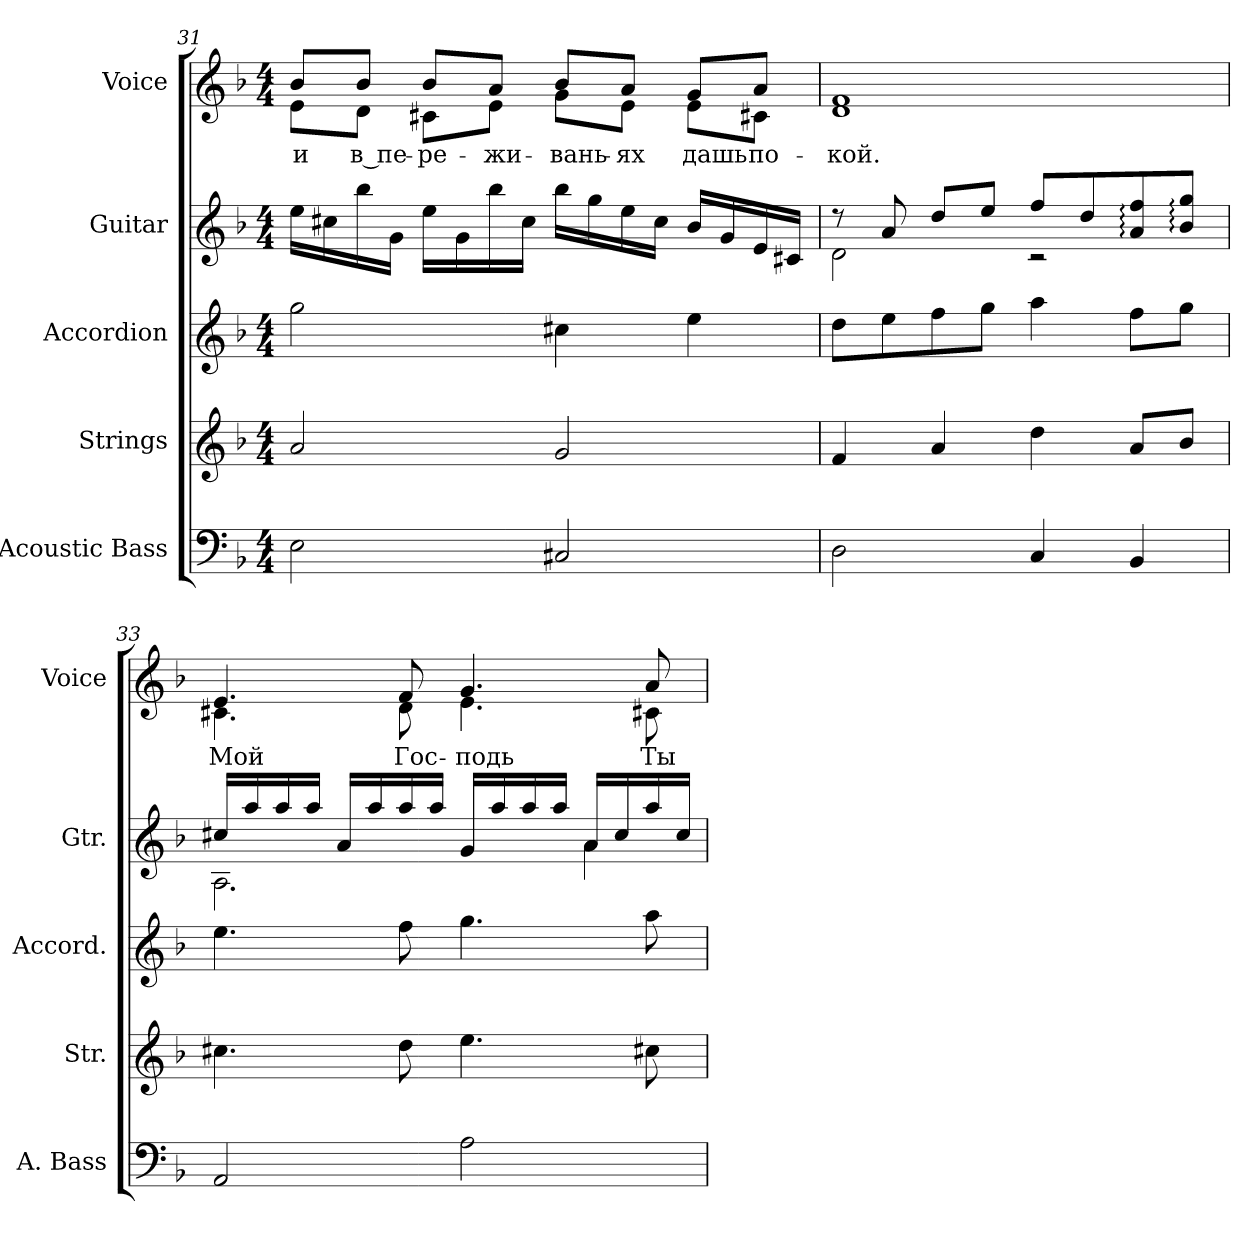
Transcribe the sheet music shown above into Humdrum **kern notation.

**kern	**kern	**kern	**kern	**kern	**text
*part5	*part4	*part3	*part2	*part1	*part1
*staff5	*staff4	*staff3	*staff2	*staff1	*staff1
*I"Acoustic Bass	*I"Strings	*I"Accordion	*I"Guitar	*I"Voice	*
*I'A. Bass	*I'Str.	*I'Accord.	*I'Gtr.	*I'Voice	*
*clefF4	*clefG2	*clefG2	*clefG2	*clefG2	*
*ITrd7c12	*	*	*ITrd7c12	*	*
*k[b-]	*k[b-]	*k[b-]	*k[b-]	*k[b-]	*
*d:	*d:	*d:	*d:	*d:	*
*M4/4	*M4/4	*M4/4	*M4/4	*M4/4	*
=31	=31	=31	=31	=31	=31
!	!	!	!	!	!LO:LY:b:color=#000000
*	*	*	*	*^	*
2EEi\	2ai/	2ggi\	16ei\LL	8b-i/L	8ei\L	и
.	.	.	16c#Xi\	.	.	.
!	!	!	!	!	!	!LO:LY:b:color=#000000
.	.	.	16b-i\	8b-i/J	8di\J	в пе-
.	.	.	16Gi\JJ	.	.	.
!	!	!	!	!	!	!LO:LY:b:color=#000000
.	.	.	16ei\LL	8b-i/L	8c#Xi\L	-ре-
.	.	.	16Gi\	.	.	.
!	!	!	!	!	!	!LO:LY:b:color=#000000
.	.	.	16b-i\	8ai/J	8ei\J	-жи-
.	.	.	16c#i\JJ	.	.	.
!	!	!	!	!	!	!LO:LY:b:color=#000000
2CC#Xi/	2gi/	4cc#Xi\	16b-i\LL	8b-i/L	8gi\L	-вань-
.	.	.	16gi\	.	.	.
!	!	!	!	!	!	!LO:LY:b:color=#000000
.	.	.	16ei\	8ai/J	8ei\J	-ях
.	.	.	16c#i\JJ	.	.	.
!	!	!	!	!	!	!LO:LY:b:color=#000000
.	.	4eei\	16B-i/LL	8gi/L	8ei\L	дашь
.	.	.	16Gi/	.	.	.
!	!	!	!	!	!	!LO:LY:b:color=#000000
.	.	.	16Ei/	8ai/J	8c#Xi\J	по-
.	.	.	16C#Xi/JJ	.	.	.
*	*	*	*	*v	*v	*
!!LO:LB:g=z
=32	=32	=32	=32	=32	=32
*	*	*	*^	*	*
!	!	!	!	!	!	!LO:LY:b:color=#000000
2DDi\	4fi/	8ddi\L	8r	2Di\	1di 1fi	-кой.
.	.	8eei\	8Ai/	.	.	.
.	4ai/	8ffi\	8di/L	.	.	.
.	.	8ggi\J	8ei/J	.	.	.
4CCi/	4ddi\	4aai\	8fi/L	2r	.	.
.	.	.	8di/	.	.	.
4BBB-i/	8ai/L	8ffi\L	8Ai/: 8fi:	.	.	.
.	8b-i/J	8ggi\J	8B-i/: 8gi:J	.	.	.
=33	=33	=33	=33	=33	=33	=33
!	!	!	!	!	!	!LO:LY:b:color=#000000
*	*	*	*	*	*^	*
2AAAi/	4.cc#Xi\	4.eei\	16c#Xi/LL	2.AAi\	4.ei/	4.c#Xi\	Мой
.	.	.	16ai/	.	.	.	.
.	.	.	16ai/	.	.	.	.
.	.	.	16ai/JJ	.	.	.	.
.	.	.	16Ai/LL	.	.	.	.
.	.	.	16ai/	.	.	.	.
!	!	!	!	!	!	!	!LO:LY:b:color=#000000
.	8ddi\	8ffi\	16ai/	.	8fi/	8di\	Гос-
.	.	.	16ai/JJ	.	.	.	.
!	!	!	!	!	!	!	!LO:LY:b:color=#000000
2AAi\	4.eei\	4.ggi\	16Gi/LL	.	4.gi/	4.ei\	-подь
.	.	.	16ai/	.	.	.	.
.	.	.	16ai/	.	.	.	.
.	.	.	16ai/JJ	.	.	.	.
.	.	.	16Ai/LL	4Ai\	.	.	.
.	.	.	16c#i/	.	.	.	.
!	!	!	!	!	!	!	!LO:LY:b:color=#000000
.	8cc#Xi\	8aai\	16ai/	.	8ai/	8c#Xi\	Ты
.	.	.	16c#i/JJ	.	.	.	.
*	*	*	*v	*v	*	*	*
*	*	*	*	*v	*v	*
=	=	=	=	=	=
*-	*-	*-	*-	*-	*-
